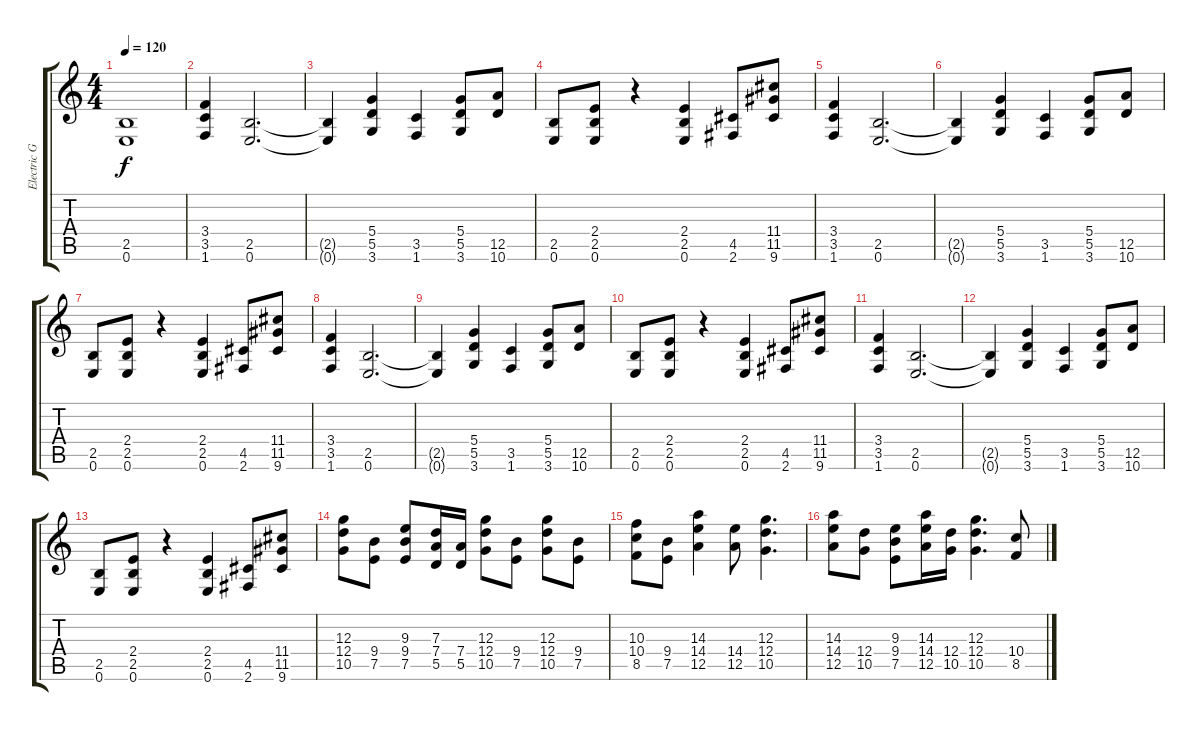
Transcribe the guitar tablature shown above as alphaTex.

\track ("Electric Guitar" "Electric G") {instrument overdrivenguitar}
\staff {score tabs}
\tuning (E4 B3 G3 D3 A2 E2) {hide}
\ts (4 4)
\tempo 120
\clef g2
\ks c
(2.5 0.6).1{dy f} |
(3.4 3.5 1.6).4 (2.5 0.6).2{d} |
(2.5{t} 0.6{t}).4 (5.4 5.5 3.6).4 (3.5 1.6).4 (5.4 5.5 3.6).8 (12.5 10.6).8 |
(2.5 0.6).8 (2.4 2.5 0.6).8 r.4 (2.4 2.5 0.6).4 (4.5 2.6).8 (11.4 11.5 9.6).8 |
(3.4 3.5 1.6).4 (2.5 0.6).2{d} |
(2.5{t} 0.6{t}).4 (5.4 5.5 3.6).4 (3.5 1.6).4 (5.4 5.5 3.6).8 (12.5 10.6).8 |
(2.5 0.6).8 (2.4 2.5 0.6).8 r.4 (2.4 2.5 0.6).4 (4.5 2.6).8 (11.4 11.5 9.6).8 |
(3.4 3.5 1.6).4 (2.5 0.6).2{d} |
(2.5{t} 0.6{t}).4 (5.4 5.5 3.6).4 (3.5 1.6).4 (5.4 5.5 3.6).8 (12.5 10.6).8 |
(2.5 0.6).8 (2.4 2.5 0.6).8 r.4 (2.4 2.5 0.6).4 (4.5 2.6).8 (11.4 11.5 9.6).8 |
(3.4 3.5 1.6).4 (2.5 0.6).2{d} |
(2.5{t} 0.6{t}).4 (5.4 5.5 3.6).4 (3.5 1.6).4 (5.4 5.5 3.6).8 (12.5 10.6).8 |
(2.5 0.6).8 (2.4 2.5 0.6).8 r.4 (2.4 2.5 0.6).4 (4.5 2.6).8 (11.4 11.5 9.6).8 |
(12.3 12.4 10.5).8 (9.4 7.5).8 (9.3 9.4 7.5).8 (7.3 7.4 5.5).16 (7.4 5.5).16 (12.3 12.4 10.5).8 (9.4 7.5).8 (12.3 12.4 10.5).8 (9.4 7.5).8 |
(10.3 10.4 8.5).8 (9.4 7.5).8 (14.3 14.4 12.5).4 (14.4 12.5).8 (12.3 12.4 10.5).4{d} |
(14.3 14.4 12.5).8 (12.4 10.5).8 (9.3 9.4 7.5).8 (14.3 14.4 12.5).16 (12.4 10.5).16 (12.3 12.4 10.5).4{d} (10.4 8.5).8
